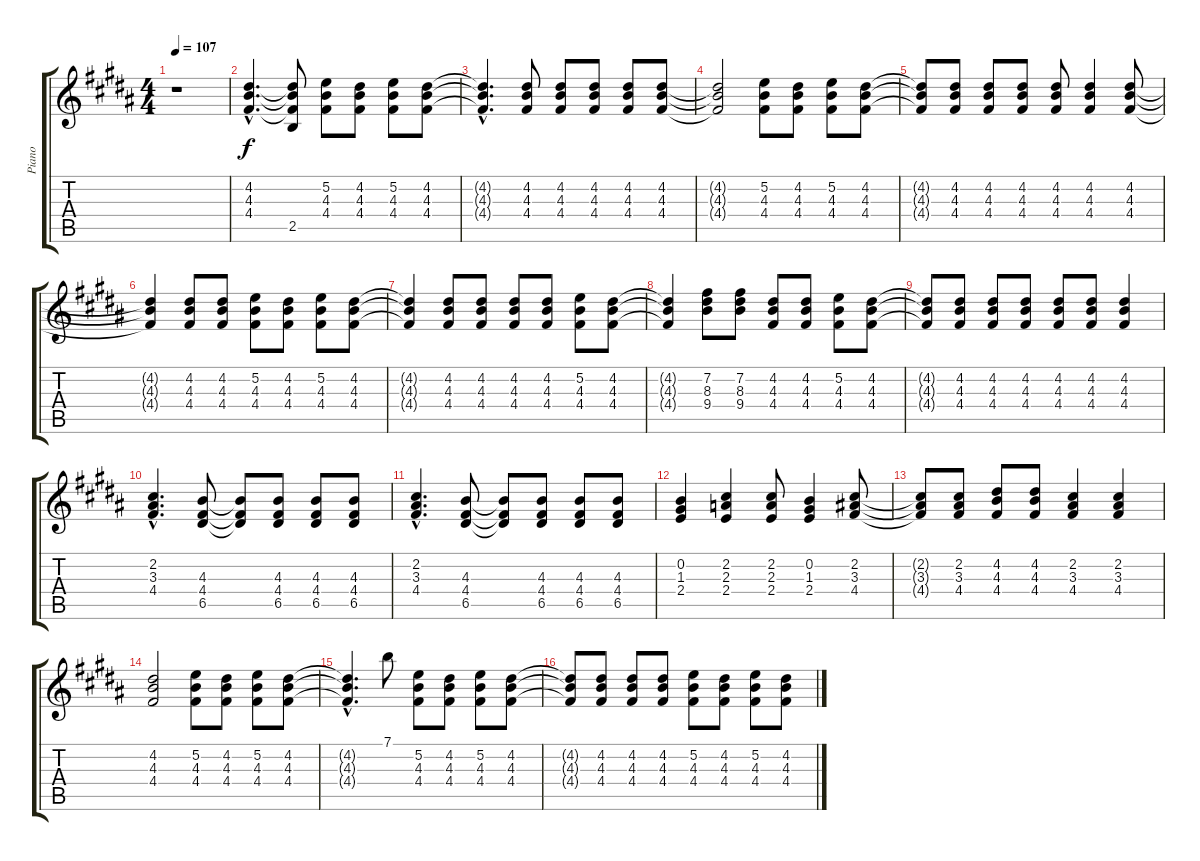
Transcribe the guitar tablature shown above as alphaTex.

\track ("Piano" "Piano") {instrument brightacousticpiano}
\staff {score tabs}
\tuning (E5 B4 G4 D4 A3 E3) {hide}
\ts (4 4)
\tempo 107
\clef g2
\ks b
r.1{dy f instrument brightacousticpiano} |
(4.2{hac} 4.3{hac} 4.4{hac}).4{d} (4.2{t} 4.3{t} 4.4{t} 2.5).8 (5.2 4.3 4.4).8 (4.2 4.3 4.4).8 (5.2 4.3 4.4).8 (4.2 4.3 4.4).8 |
(4.2{hac t} 4.3{hac t} 4.4{hac t}).4{d} (4.2 4.3 4.4).8 (4.2 4.3 4.4).8 (4.2 4.3 4.4).8 (4.2 4.3 4.4).8 (4.2 4.3 4.4).8 |
(4.2{t} 4.3{t} 4.4{t}).2 (5.2 4.3 4.4).8 (4.2 4.3 4.4).8 (5.2 4.3 4.4).8 (4.2 4.3 4.4).8 |
(4.2{t} 4.3{t} 4.4{t}).8 (4.2 4.3 4.4).8 (4.2 4.3 4.4).8 (4.2 4.3 4.4).8 (4.2 4.3 4.4).8 (4.2 4.3 4.4).4 (4.2 4.3 4.4).8 |
(4.2{t} 4.3{t} 4.4{t}).4 (4.2 4.3 4.4).8 (4.2 4.3 4.4).8 (5.2 4.3 4.4).8 (4.2 4.3 4.4).8 (5.2 4.3 4.4).8 (4.2 4.3 4.4).8 |
(4.2{t} 4.3{t} 4.4{t}).4 (4.2 4.3 4.4).8 (4.2 4.3 4.4).8 (4.2 4.3 4.4).8 (4.2 4.3 4.4).8 (5.2 4.3 4.4).8 (4.2 4.3 4.4).8 |
(4.2{t} 4.3{t} 4.4{t}).4 (7.2 8.3 9.4).8 (7.2 8.3 9.4).8 (4.2 4.3 4.4).8 (4.2 4.3 4.4).8 (5.2 4.3 4.4).8 (4.2 4.3 4.4).8 |
(4.2{t} 4.3{t} 4.4{t}).8 (4.2 4.3 4.4).8 (4.2 4.3 4.4).8 (4.2 4.3 4.4).8 (4.2 4.3 4.4).8 (4.2 4.3 4.4).8 (4.2 4.3 4.4).4 |
(2.2{hac} 3.3{hac} 4.4{hac}).4{d} (4.3 4.4 6.5).8 (4.3{t} 4.4{t} 6.5{t}).8 (4.3 4.4 6.5).8 (4.3 4.4 6.5).8 (4.3 4.4 6.5).8 |
(2.2{hac} 3.3{hac} 4.4{hac}).4{d} (4.3 4.4 6.5).8 (4.3{t} 4.4{t} 6.5{t}).8 (4.3 4.4 6.5).8 (4.3 4.4 6.5).8 (4.3 4.4 6.5).8 |
(0.2 1.3 2.4).4 (2.2 2.3 2.4).4 (2.2 2.3 2.4).8 (0.2 1.3 2.4).4 (2.2 3.3 4.4).8 |
(2.2{t} 3.3{t} 4.4{t}).8 (2.2 3.3 4.4).8 (4.2 4.3 4.4).8 (4.2 4.3 4.4).8 (2.2 3.3 4.4).4 (2.2 3.3 4.4).4 |
(4.2 4.3 4.4).2 (5.2 4.3 4.4).8 (4.2 4.3 4.4).8 (5.2 4.3 4.4).8 (4.2 4.3 4.4).8 |
(4.2{hac t} 4.3{hac t} 4.4{hac t}).4{d} 7.1.8 (5.2 4.3 4.4).8 (4.2 4.3 4.4).8 (5.2 4.3 4.4).8 (4.2 4.3 4.4).8 |
(4.2{t} 4.3{t} 4.4{t}).8 (4.2 4.3 4.4).8 (4.2 4.3 4.4).8 (4.2 4.3 4.4).8 (5.2 4.3 4.4).8 (4.2 4.3 4.4).8 (5.2 4.3 4.4).8 (4.2 4.3 4.4).8
